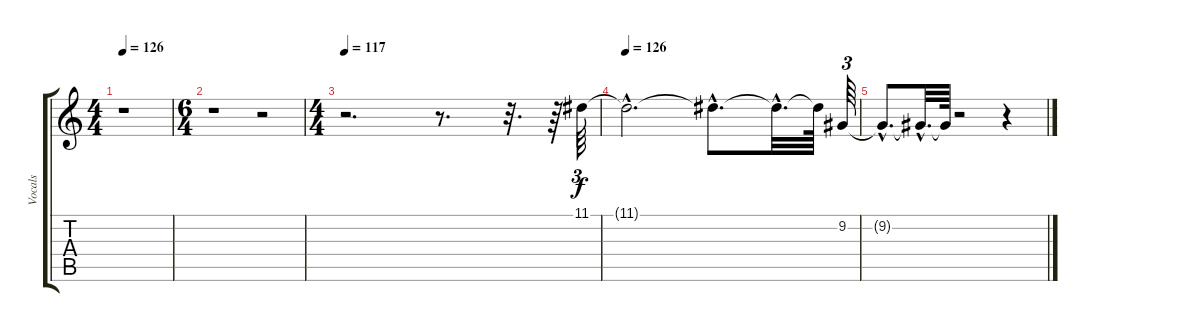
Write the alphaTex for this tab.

\track ("Vocals" "Vocals") {instrument lead2sawtooth}
\staff {score tabs}
\tuning (E4 B3 G3 D3 A2 E2) {hide}
\ts (4 4)
\tempo 126
\clef g2
\ks c
r.1{dy f} |
\ts (6 4)
r.1 r.2 |
\ts (4 4)
\tempo 117
r.2{d} r.8{d} r.32{d} r.64 11.1.64{tu (3 2)} |
\tempo 126
11.1{hac t}.2{d} 11.1{hac t}.8{d} 11.1{hac t}.32{d} 11.1{t}.64 9.2.64{tu (3 2)} |
9.2{hac t}.8{d} 9.2{hac t}.32{d} 9.2{t}.64 r.2 r.4
